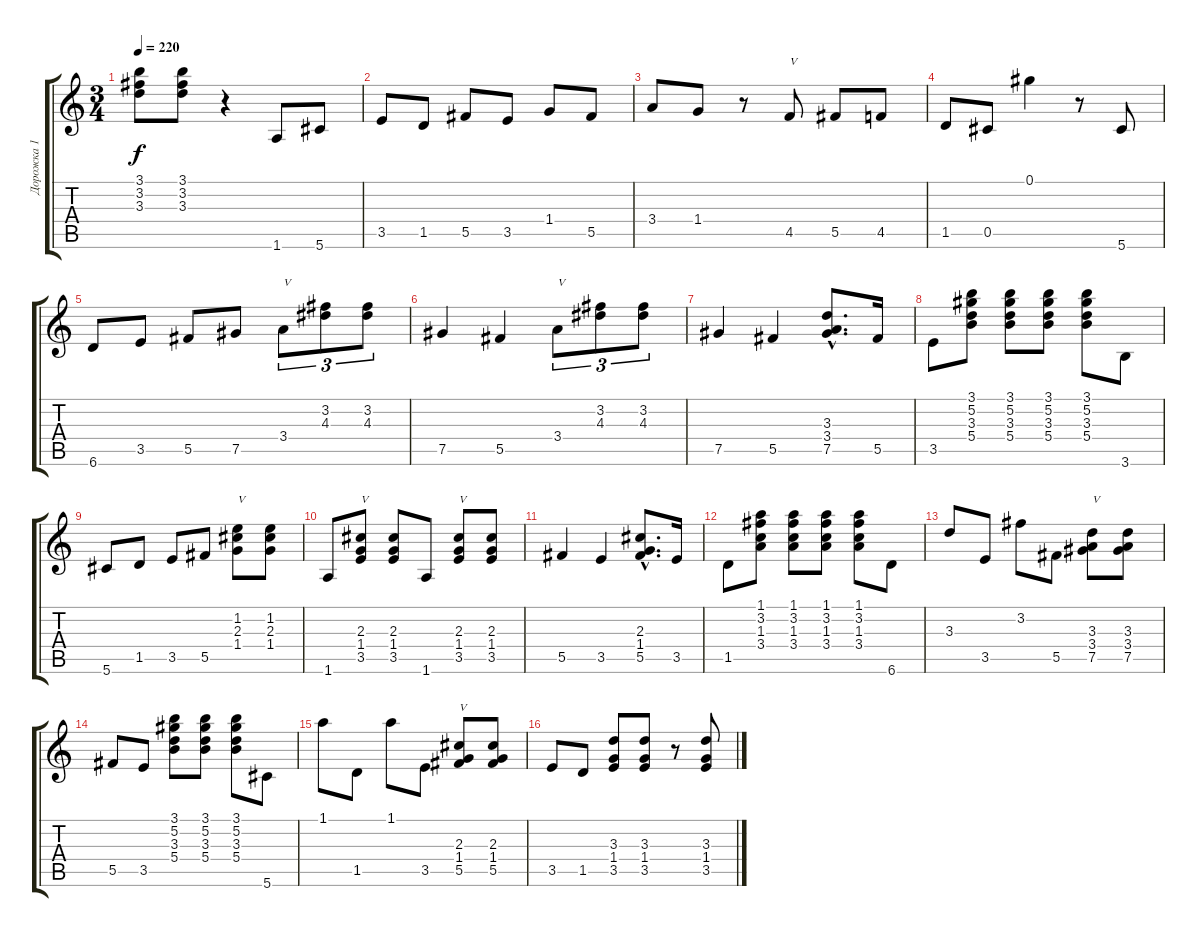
\track ("Дорожка 1" "Дорожка 1") {instrument acousticguitarnylon}
\staff {score tabs}
\tuning (Ab4 Eb4 B3 Gb3 Db3 Ab2) {hide}
\ts (3 4)
\tempo 220
\clef g2
\ks c
(3.1 3.2 3.3).8{dy f} (3.1 3.2 3.3).8 r.4 1.6.8 5.6.8 |
3.5.8 1.5.8 5.5.8 3.5.8 1.4.8 5.5.8 |
3.4.8 1.4.8 r.8 4.5.8{txt "V"} 5.5.8 4.5.8 |
1.5.8 0.5.8 0.1.4 r.8 5.6.8 |
6.6.8 3.5.8 5.5.8 7.5.8 3.4.8{tu (3 2) txt "V"} (3.2 4.3).8{tu (3 2)} (3.2 4.3).8{tu (3 2)} |
7.5.4 5.5.4 3.4.8{tu (3 2) txt "V"} (3.2 4.3).8{tu (3 2)} (3.2 4.3).8{tu (3 2)} |
7.5.4 5.5.4 (3.3{hac} 3.4{hac} 7.5{hac}).8{d} 5.5.16 |
3.5.8 (3.1 5.2 3.3 5.4).8 (3.1 5.2 3.3 5.4).8 (3.1 5.2 3.3 5.4).8 (3.1 5.2 3.3 5.4).8 3.6.8 |
5.6.8 1.5.8 3.5.8 5.5.8 (1.2 2.3 1.4).8{txt "V"} (1.2 2.3 1.4).8 |
1.6.8 (2.3 1.4 3.5).8{txt "V"} (2.3 1.4 3.5).8 1.6.8 (2.3 1.4 3.5).8{txt "V"} (2.3 1.4 3.5).8 |
5.5.4 3.5.4 (2.3{hac} 1.4{hac} 5.5{hac}).8{d} 3.5.16 |
1.5.8 (1.1 3.2 1.3 3.4).8 (1.1 3.2 1.3 3.4).8 (1.1 3.2 1.3 3.4).8 (1.1 3.2 1.3 3.4).8 6.6.8 |
3.3.8 3.5.8 3.2.8 5.5.8 (3.3 3.4 7.5).8{txt "V"} (3.3 3.4 7.5).8 |
5.5.8 3.5.8 (3.1 5.2 3.3 5.4).8 (3.1 5.2 3.3 5.4).8 (3.1 5.2 3.3 5.4).8 5.6.8 |
1.1.8 1.5.8 1.1.8 3.5.8 (2.3 1.4 5.5).8{txt "V"} (2.3 1.4 5.5).8 |
3.5.8 1.5.8 (3.3 1.4 3.5).8 (3.3 1.4 3.5).8 r.8 (3.3 1.4 3.5).8
